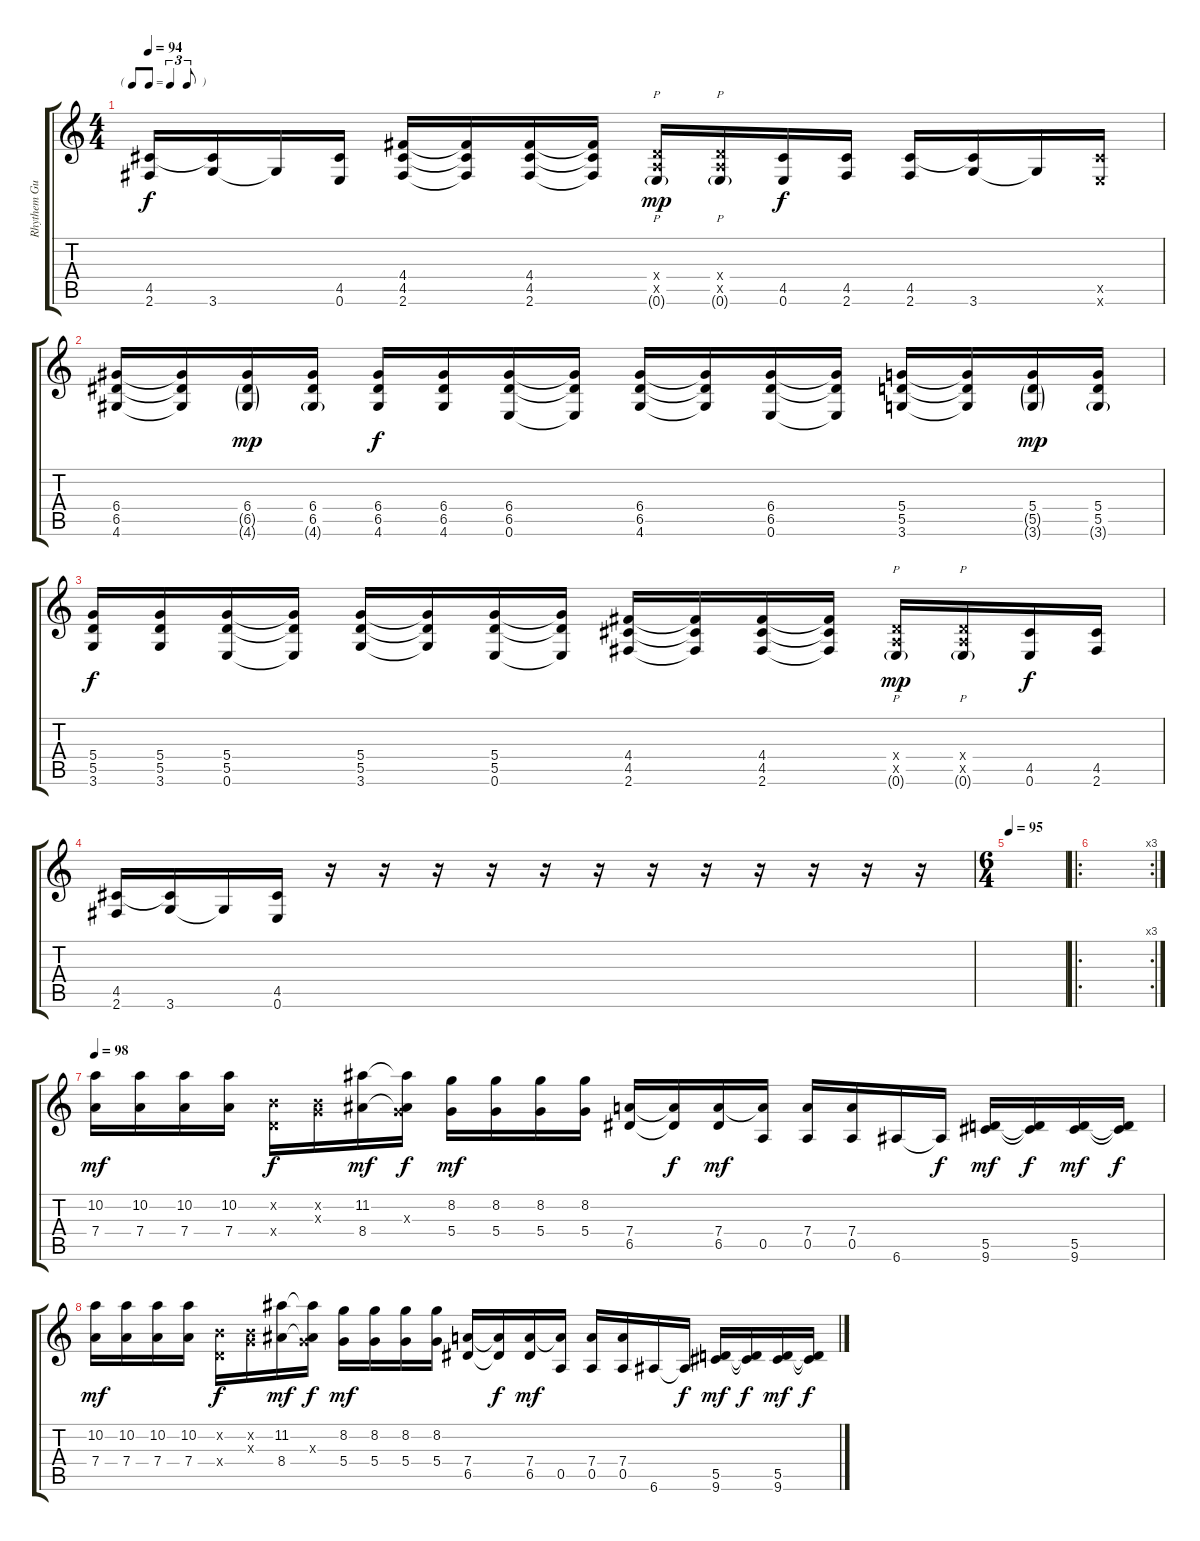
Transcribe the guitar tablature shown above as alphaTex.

\track ("Rhythem Guitar" "Rhythem Gu") {instrument overdrivenguitar}
\staff {score tabs}
\tuning (E4 B3 G3 D3 A2 E2) {hide}
\ts (4 4)
\tf triplet8th
\tempo 94
\clef g2
\ks c
(4.5 2.6).16{dy f} (4.5{t} 3.6).16 3.6{t}.16 (4.5 0.6).16 (4.4 4.5 2.6).16 (4.4{t} 4.5{t} 2.6{t}).16 (4.4 4.5 2.6).16 (4.4{t} 4.5{t} 2.6{t}).16 (0.4{x} 0.5{x} 0.6{g}).16{p dy mp} (0.4{x} 0.5{x} 0.6{g}).16{p} (4.5 0.6).16{dy f} (4.5 2.6).16 (4.5 2.6).16 (4.5{t} 3.6).16 3.6{t}.16 (4.5{x} 0.6{x}).16 |
(6.4 6.5 4.6).16 (6.4{t} 6.5{t} 4.6{t}).16 (6.4 6.5{g} 4.6{g}).16{dy mp} (6.4 6.5 4.6{g}).16 (6.4 6.5 4.6).16{dy f} (6.4 6.5 4.6).16 (6.4 6.5 0.6).16 (6.4{t} 6.5{t} 0.6{t}).16 (6.4 6.5 4.6).16 (6.4{t} 6.5{t} 4.6{t}).16 (6.4 6.5 0.6).16 (6.4{t} 6.5{t} 0.6{t}).16 (5.4 5.5 3.6).16 (5.4{t} 5.5{t} 3.6{t}).16 (5.4 5.5{g} 3.6{g}).16{dy mp} (5.4 5.5 3.6{g}).16 |
(5.4 5.5 3.6).16{dy f} (5.4 5.5 3.6).16 (5.4 5.5 0.6).16 (5.4{t} 5.5{t} 0.6{t}).16 (5.4 5.5 3.6).16 (5.4{t} 5.5{t} 3.6{t}).16 (5.4 5.5 0.6).16 (5.4{t} 5.5{t} 0.6{t}).16 (4.4 4.5 2.6).16 (4.4{t} 4.5{t} 2.6{t}).16 (4.4 4.5 2.6).16 (4.4{t} 4.5{t} 2.6{t}).16 (0.4{x} 0.5{x} 0.6{g}).16{p dy mp} (0.4{x} 0.5{x} 0.6{g}).16{p} (4.5 0.6).16{dy f} (4.5 2.6).16 |
(4.5 2.6).16 (4.5{t} 3.6).16 3.6{t}.16 (4.5 0.6).16 r.16 r.16 r.16 r.16 r.16 r.16 r.16 r.16 r.16 r.16 r.16 r.16 |
\ts (6 4)
\tempo 95
|
\ro
\rc 3
|
\tempo 98
(10.2 7.4).16{dy mf} (10.2 7.4).16 (10.2 7.4).16 (10.2 7.4).16 (0.2{x} 0.4{x}).16{dy f} (0.2{x} 0.3{x}).16 (11.2 8.4).16{dy mf} (11.2{t} 0.3{x} 8.4{t}).16{dy f} (8.2 5.4).16{dy mf} (8.2 5.4).16 (8.2 5.4).16 (8.2 5.4).16 (7.4 6.5).16 (7.4{t} 6.5{t}).16{dy f} (7.4 6.5).16{dy mf} (7.4{t} 0.5).16 (7.4 0.5).16 (7.4 0.5).16 6.6.16 6.6{t}.16{dy f} (5.5 9.6).16{dy mf} (5.5{t} 9.6{t}).16{dy f} (5.5 9.6).16{dy mf} (5.5{t} 9.6{t}).16{dy f} |
(10.2 7.4).16{dy mf} (10.2 7.4).16 (10.2 7.4).16 (10.2 7.4).16 (0.2{x} 0.4{x}).16{dy f} (0.2{x} 0.3{x}).16 (11.2 8.4).16{dy mf} (11.2{t} 0.3{x} 8.4{t}).16{dy f} (8.2 5.4).16{dy mf} (8.2 5.4).16 (8.2 5.4).16 (8.2 5.4).16 (7.4 6.5).16 (7.4{t} 6.5{t}).16{dy f} (7.4 6.5).16{dy mf} (7.4{t} 0.5).16 (7.4 0.5).16 (7.4 0.5).16 6.6.16 6.6{t}.16{dy f} (5.5 9.6).16{dy mf} (5.5{t} 9.6{t}).16{dy f} (5.5 9.6).16{dy mf} (5.5{t} 9.6{t}).16{dy f}
